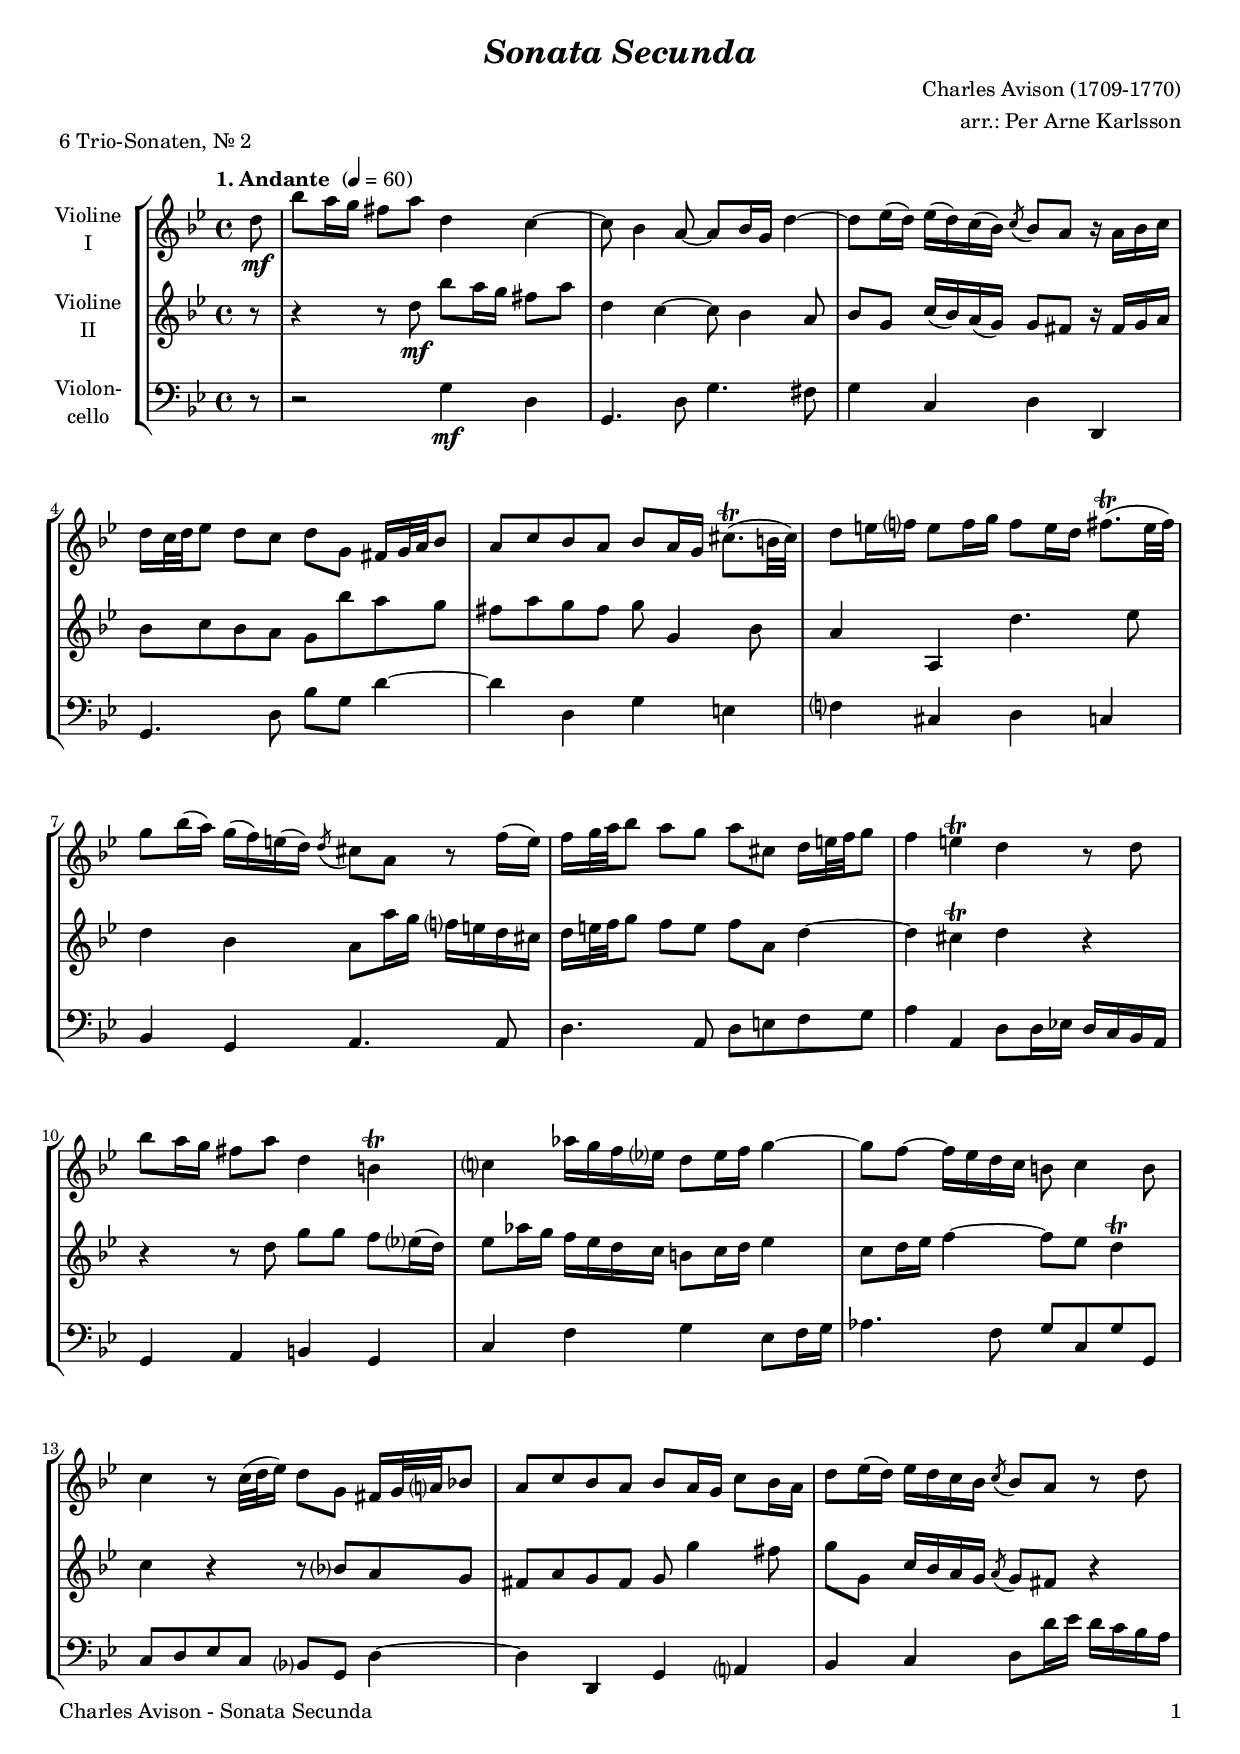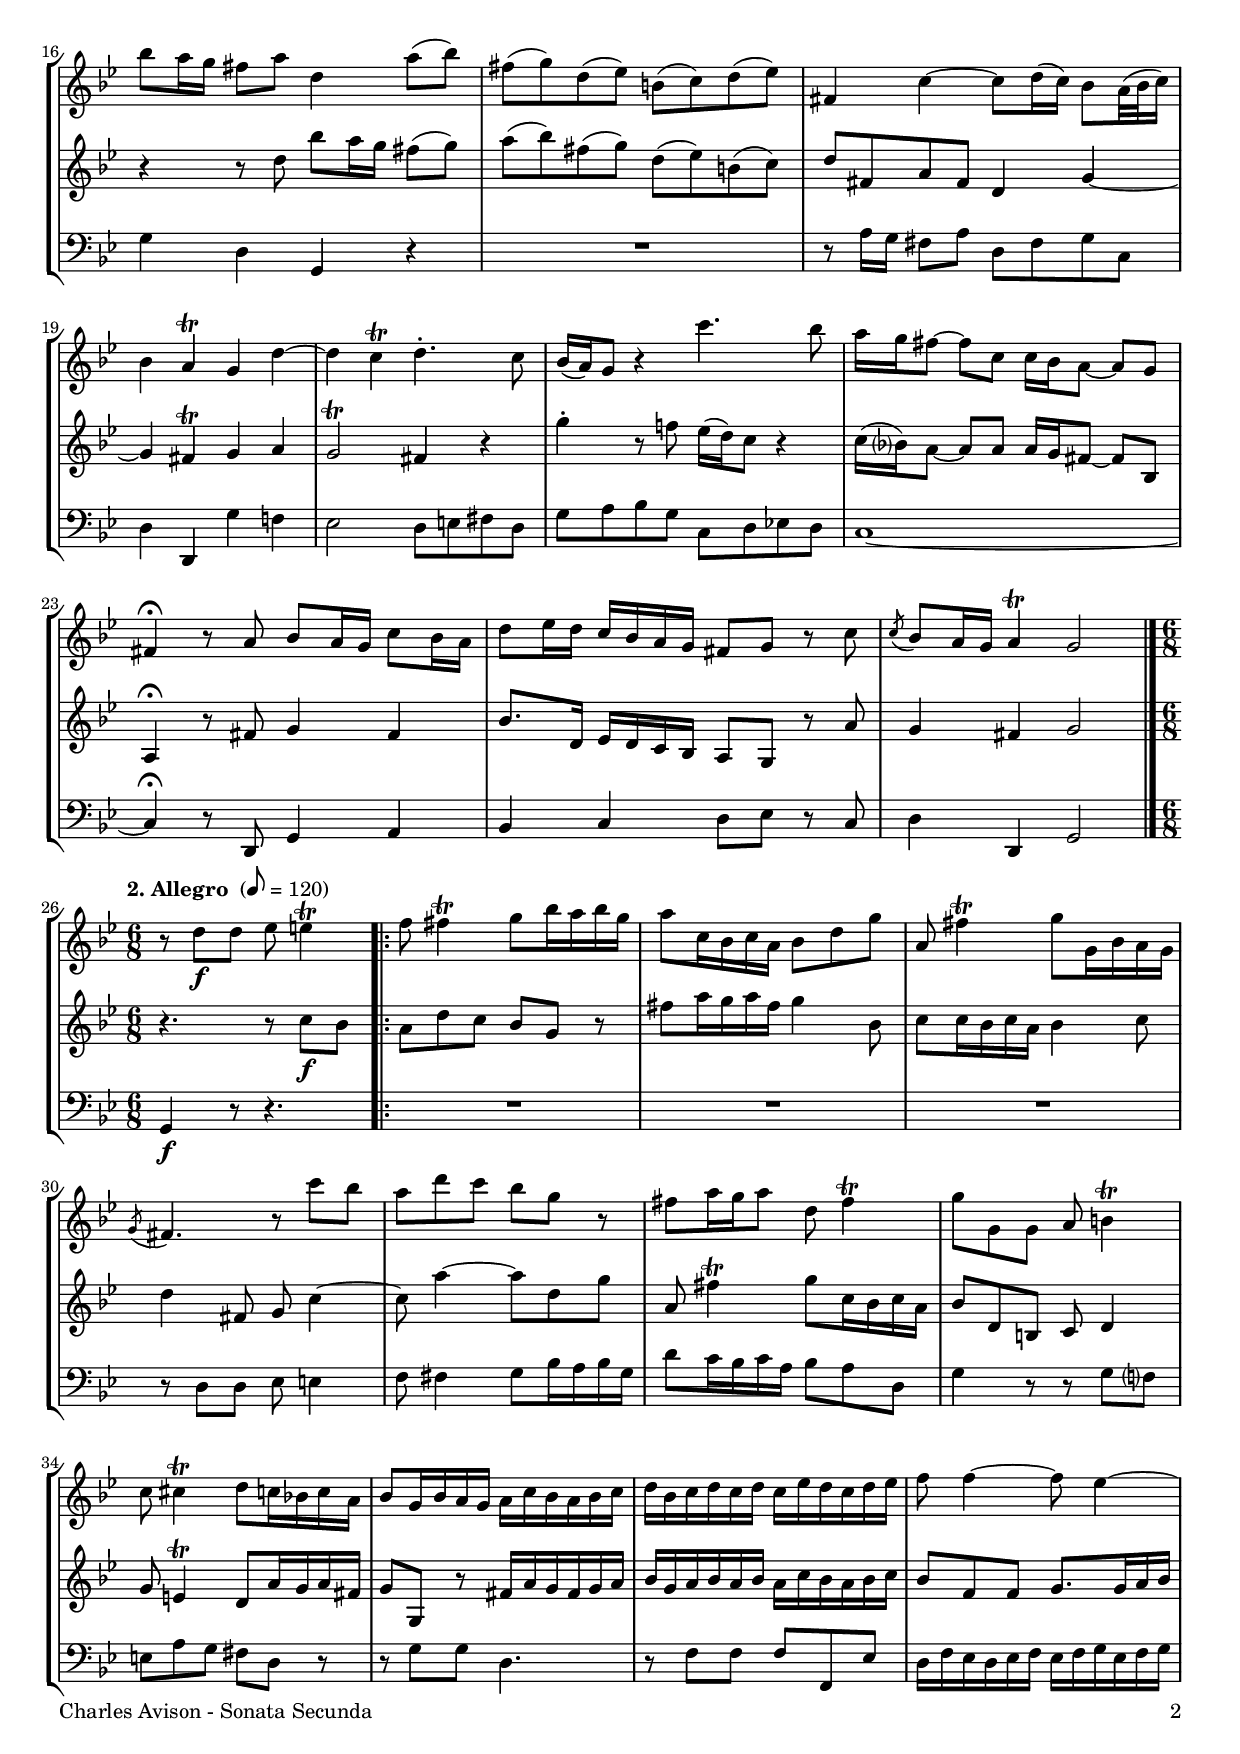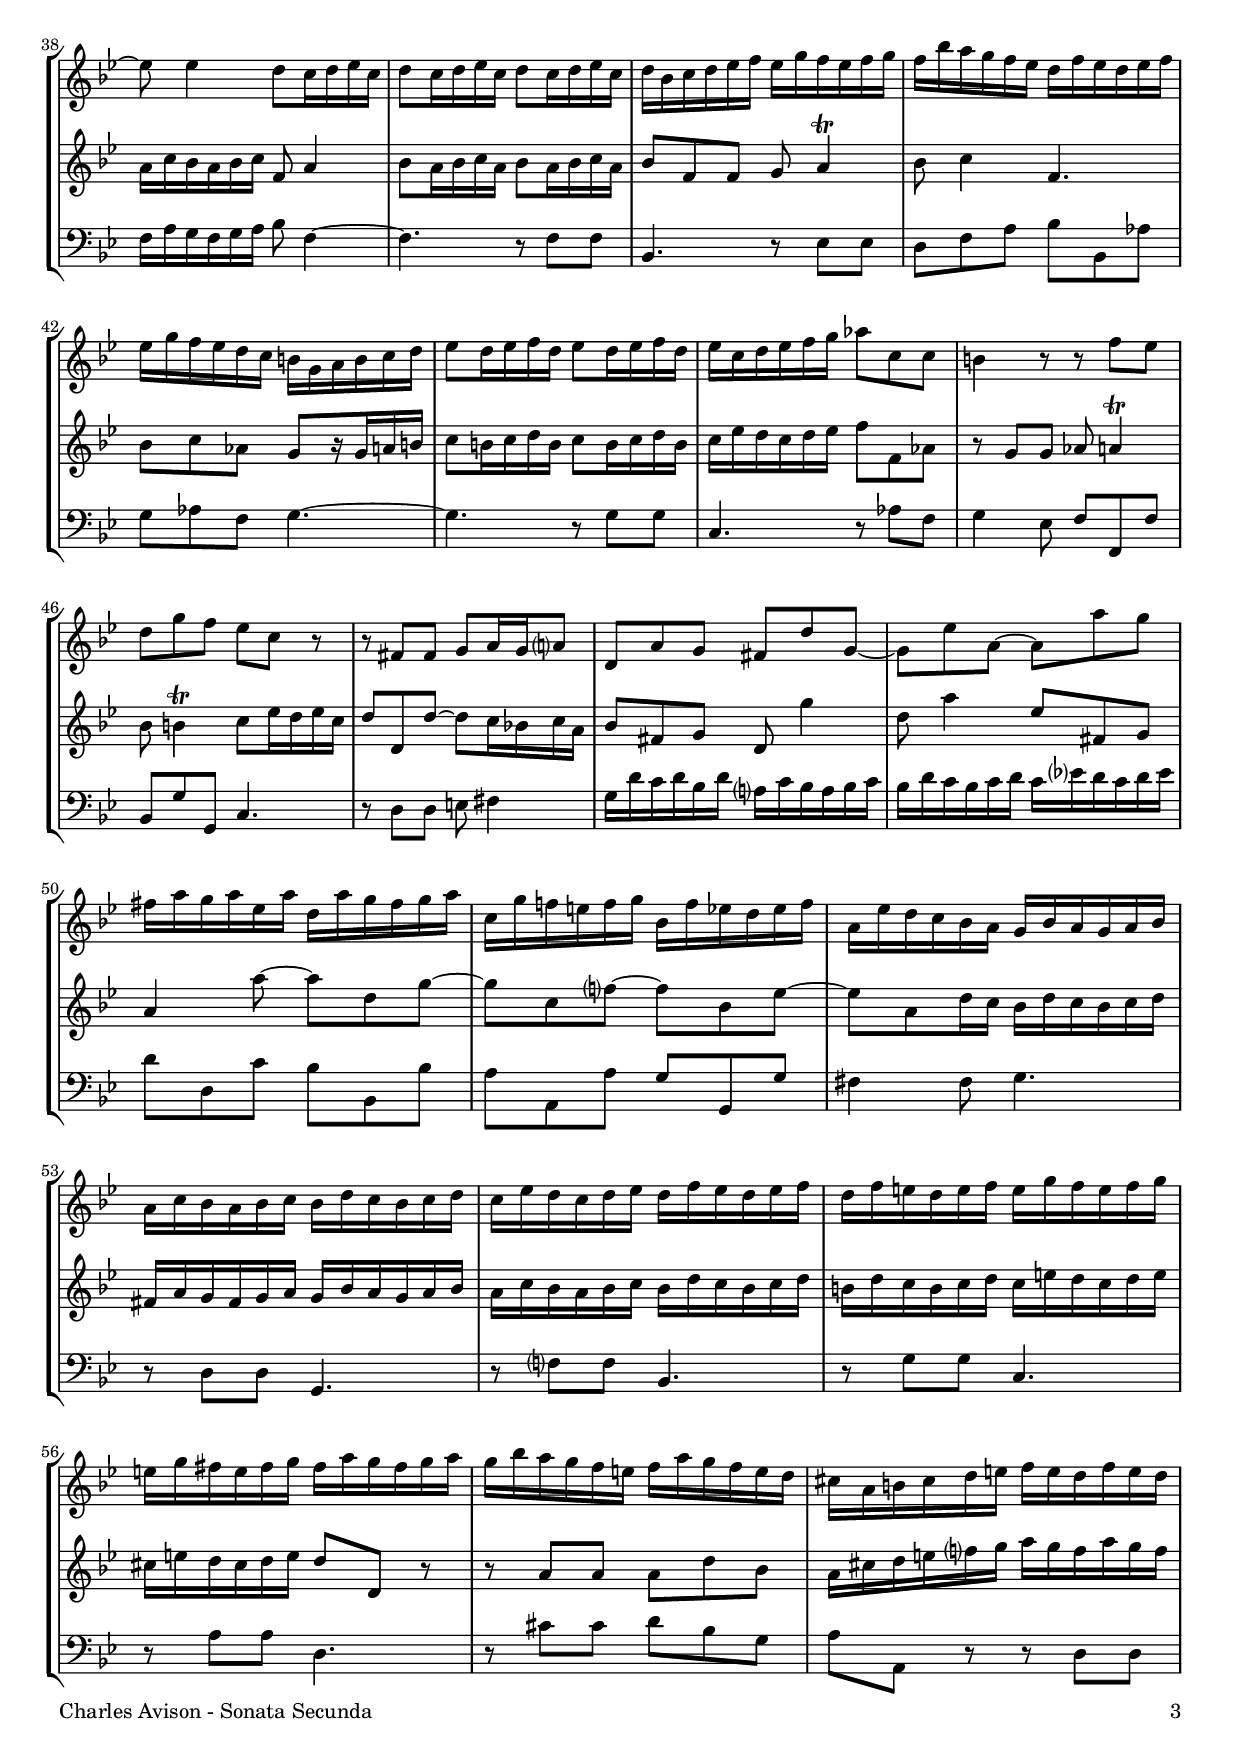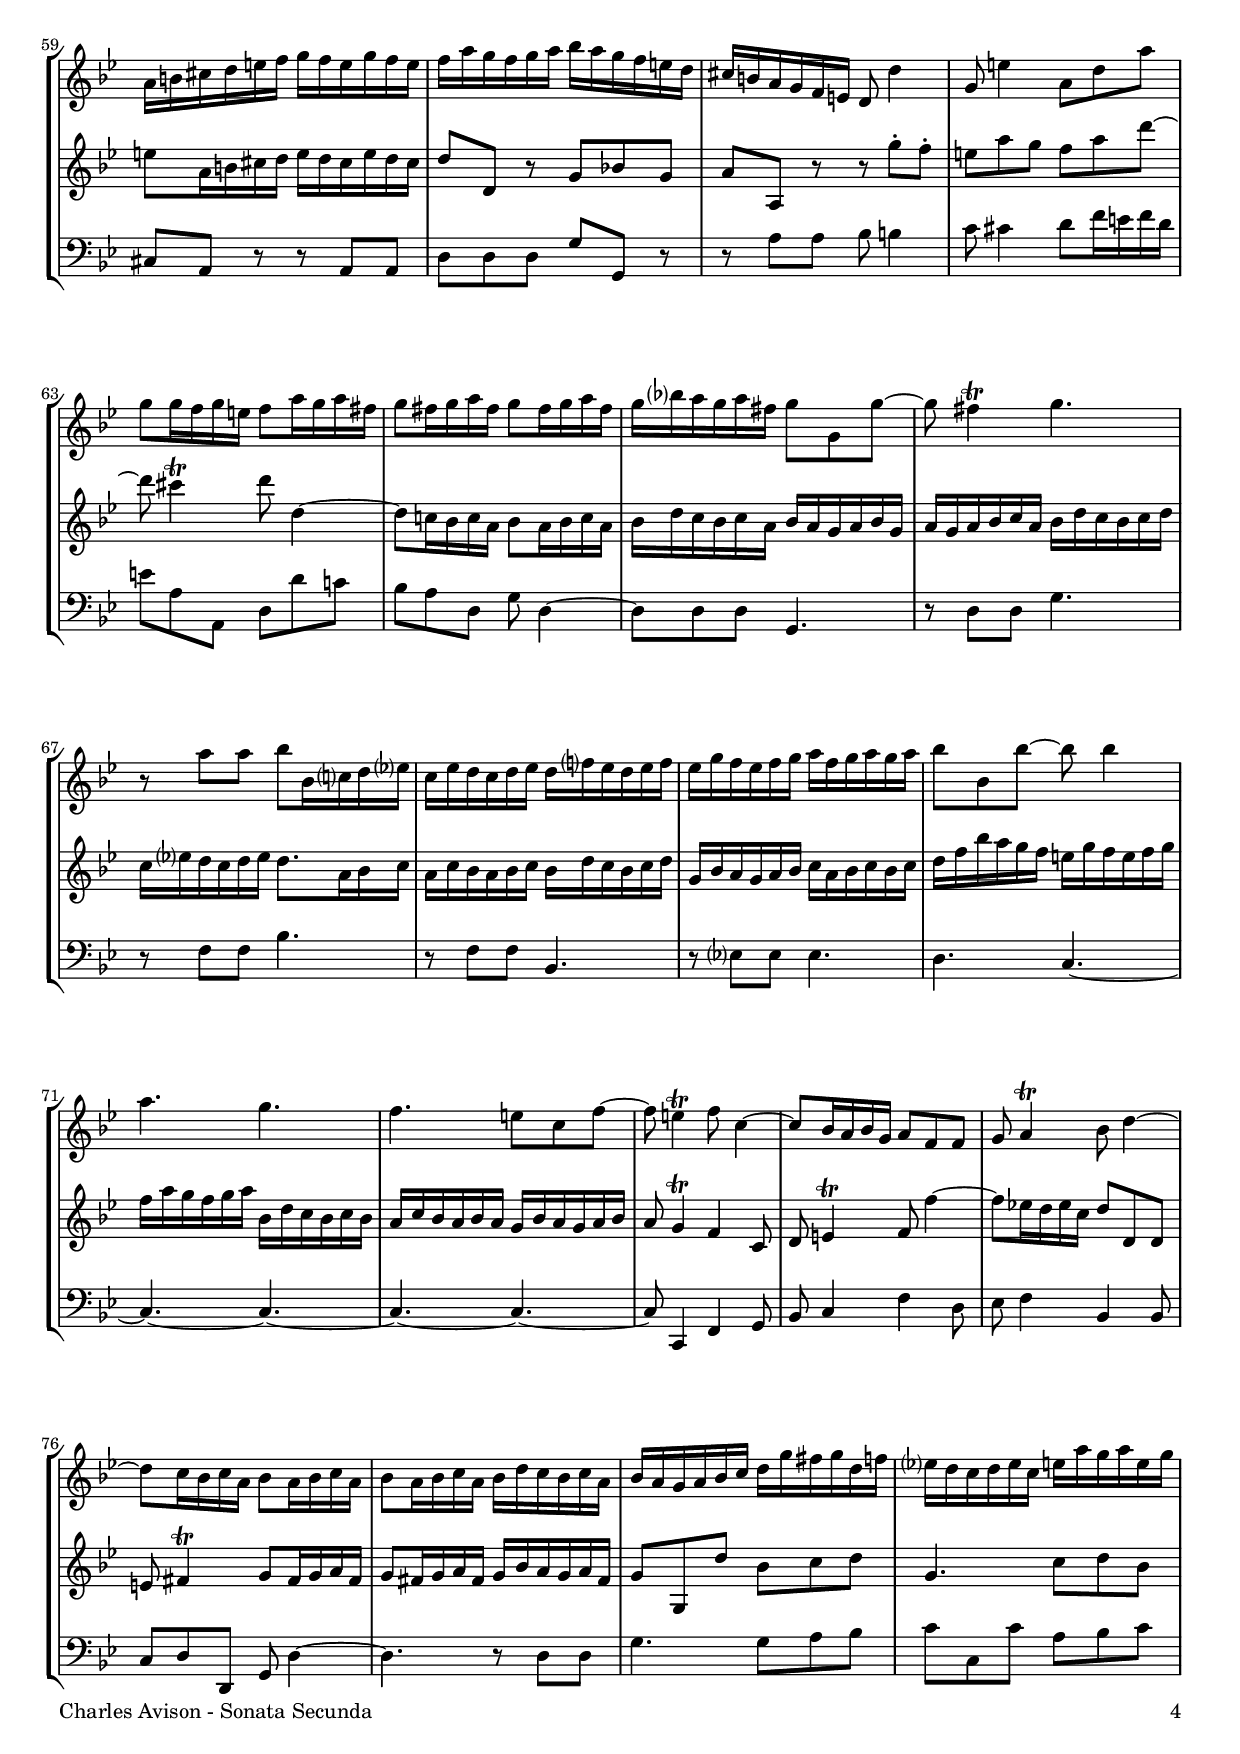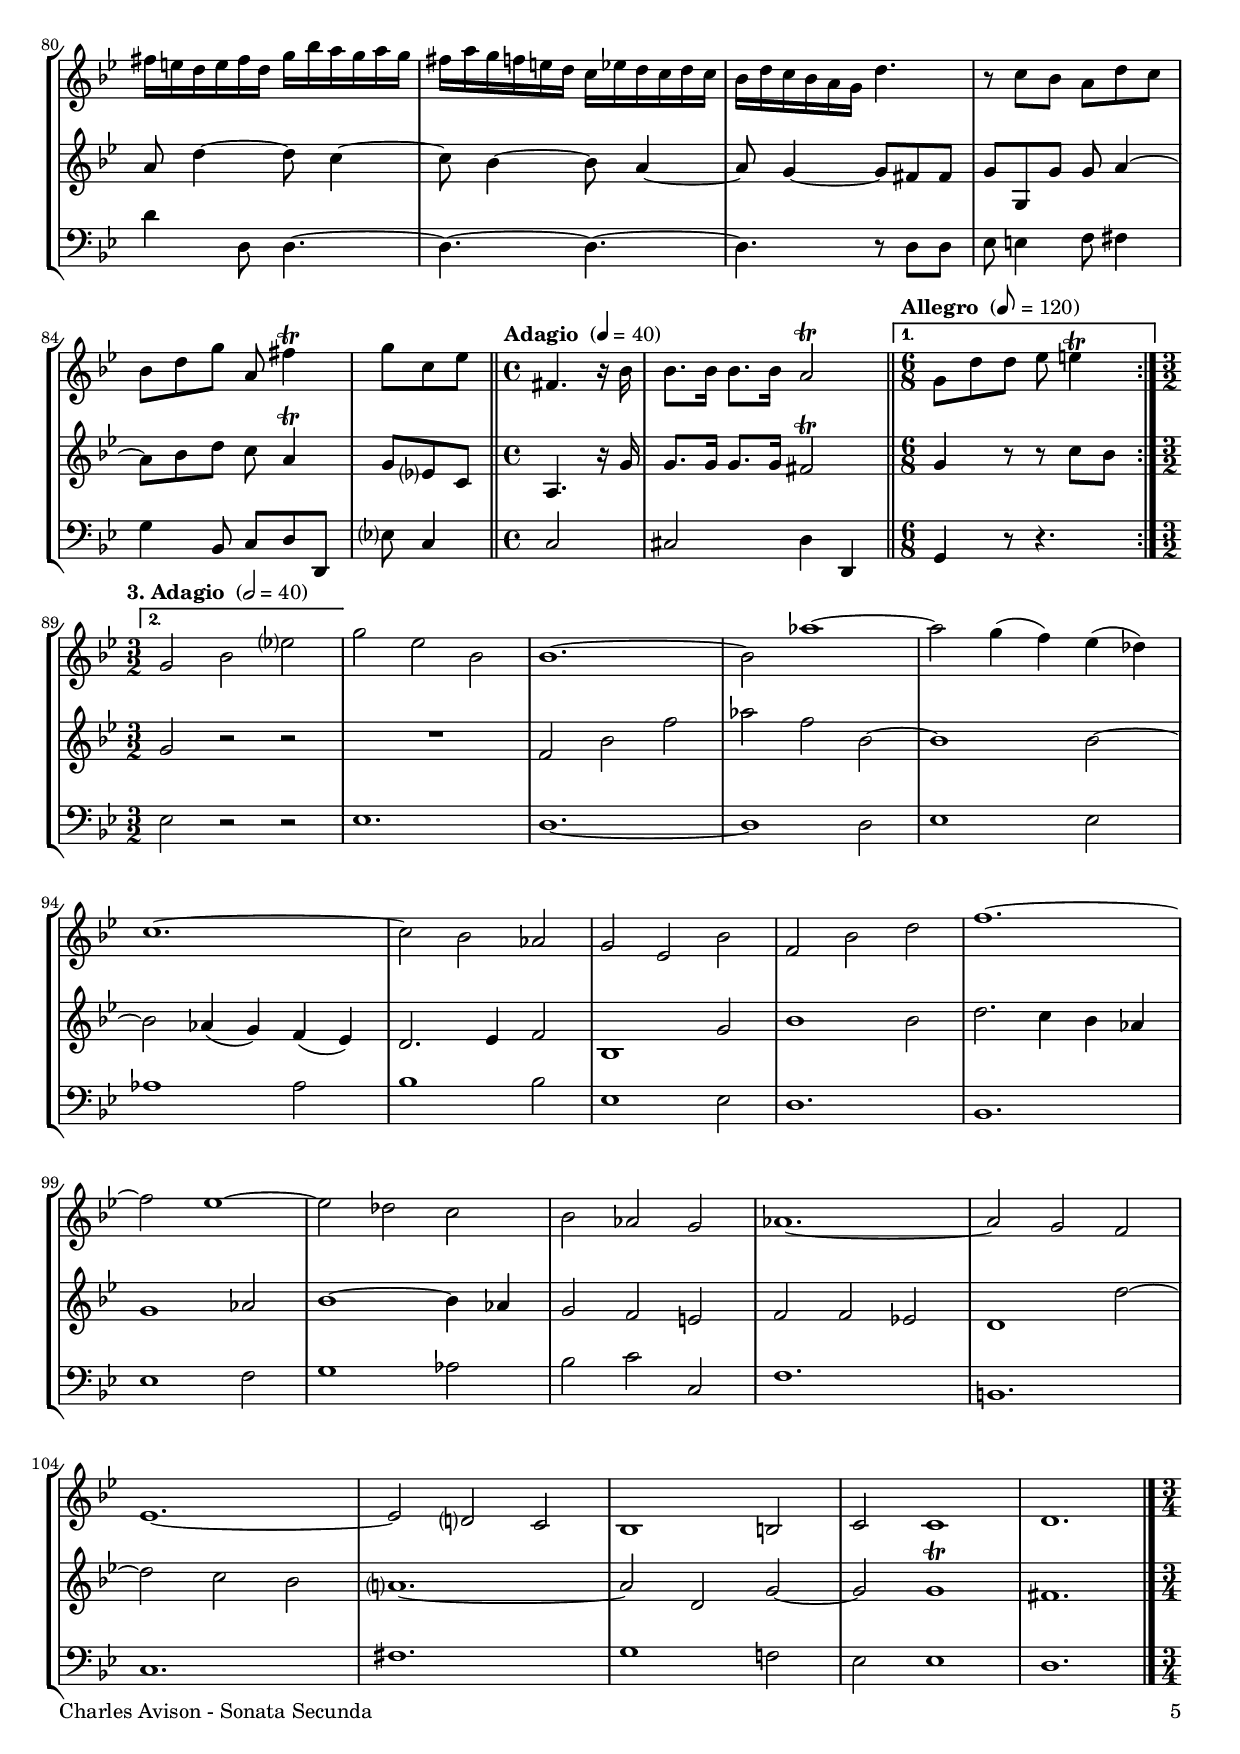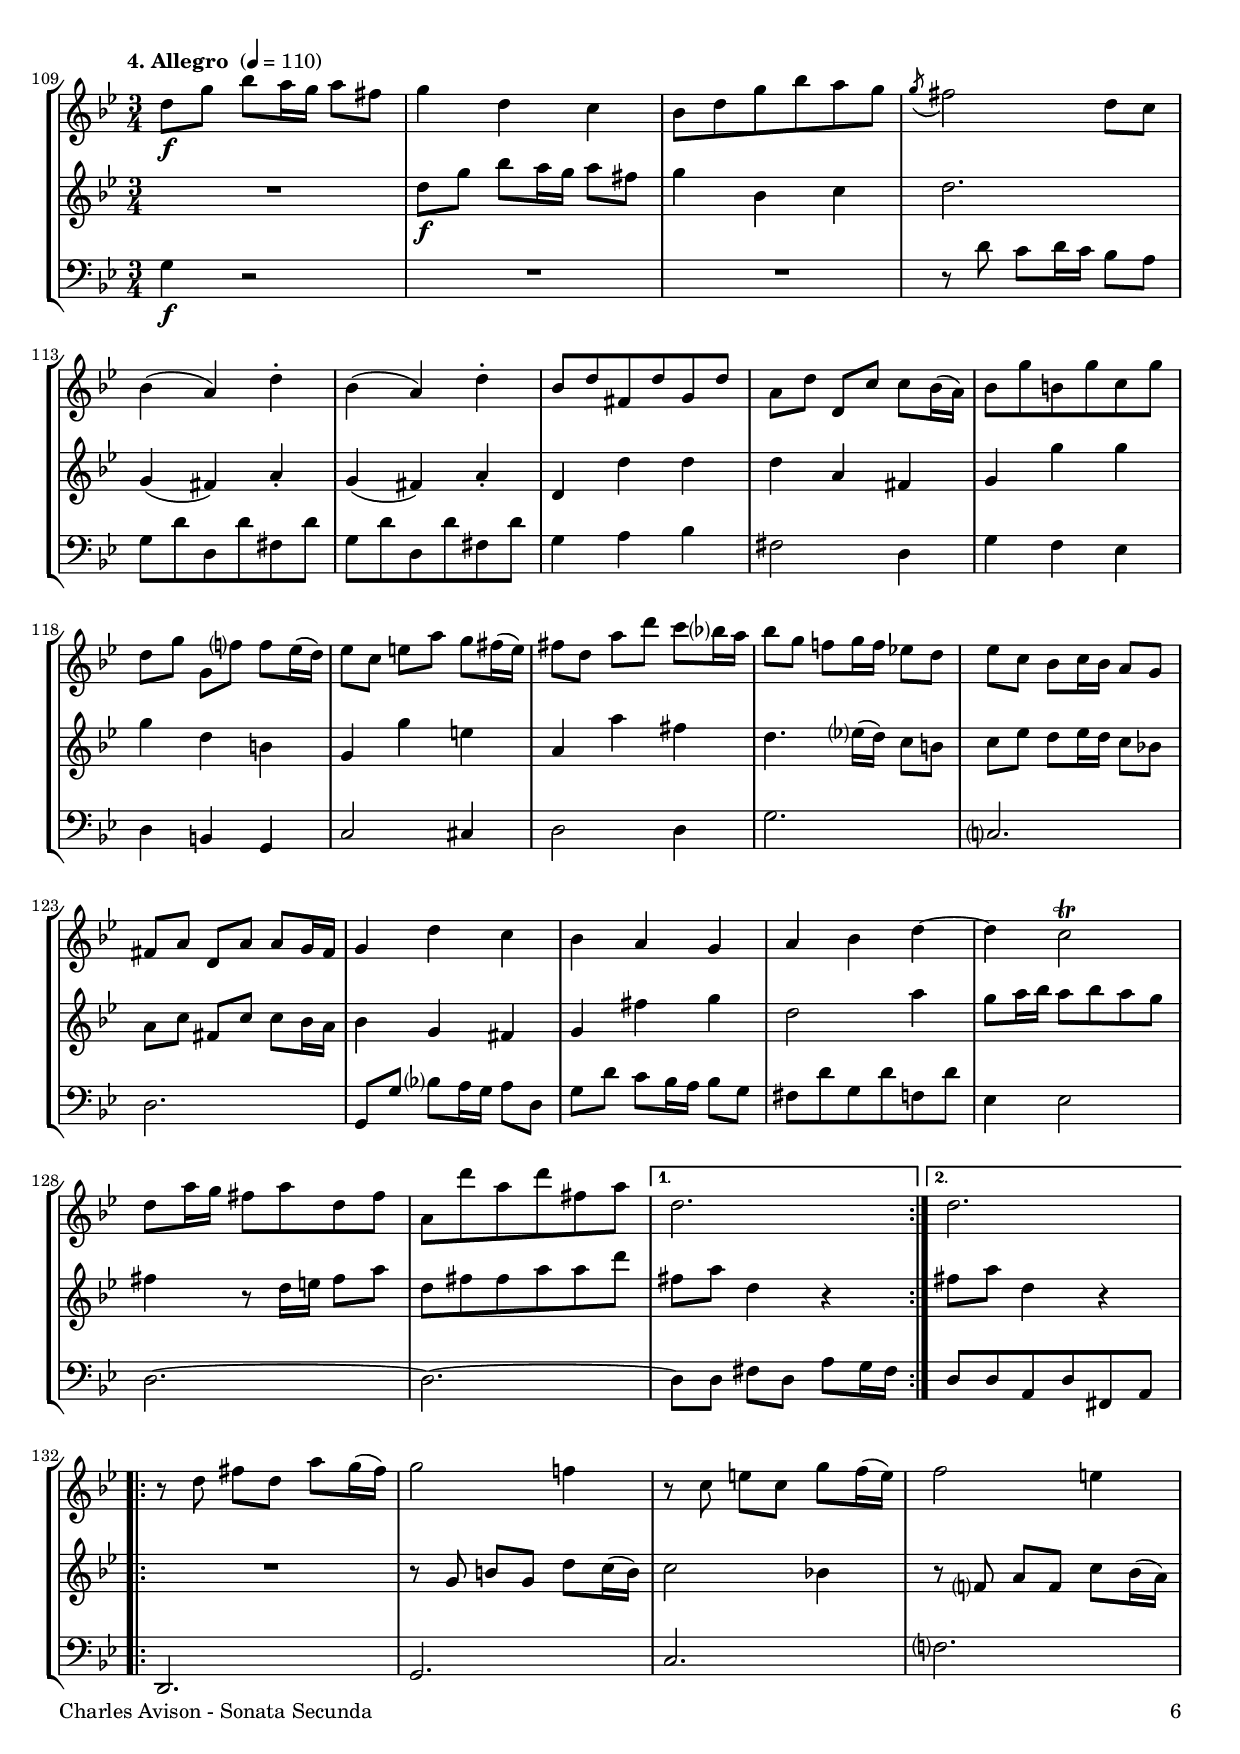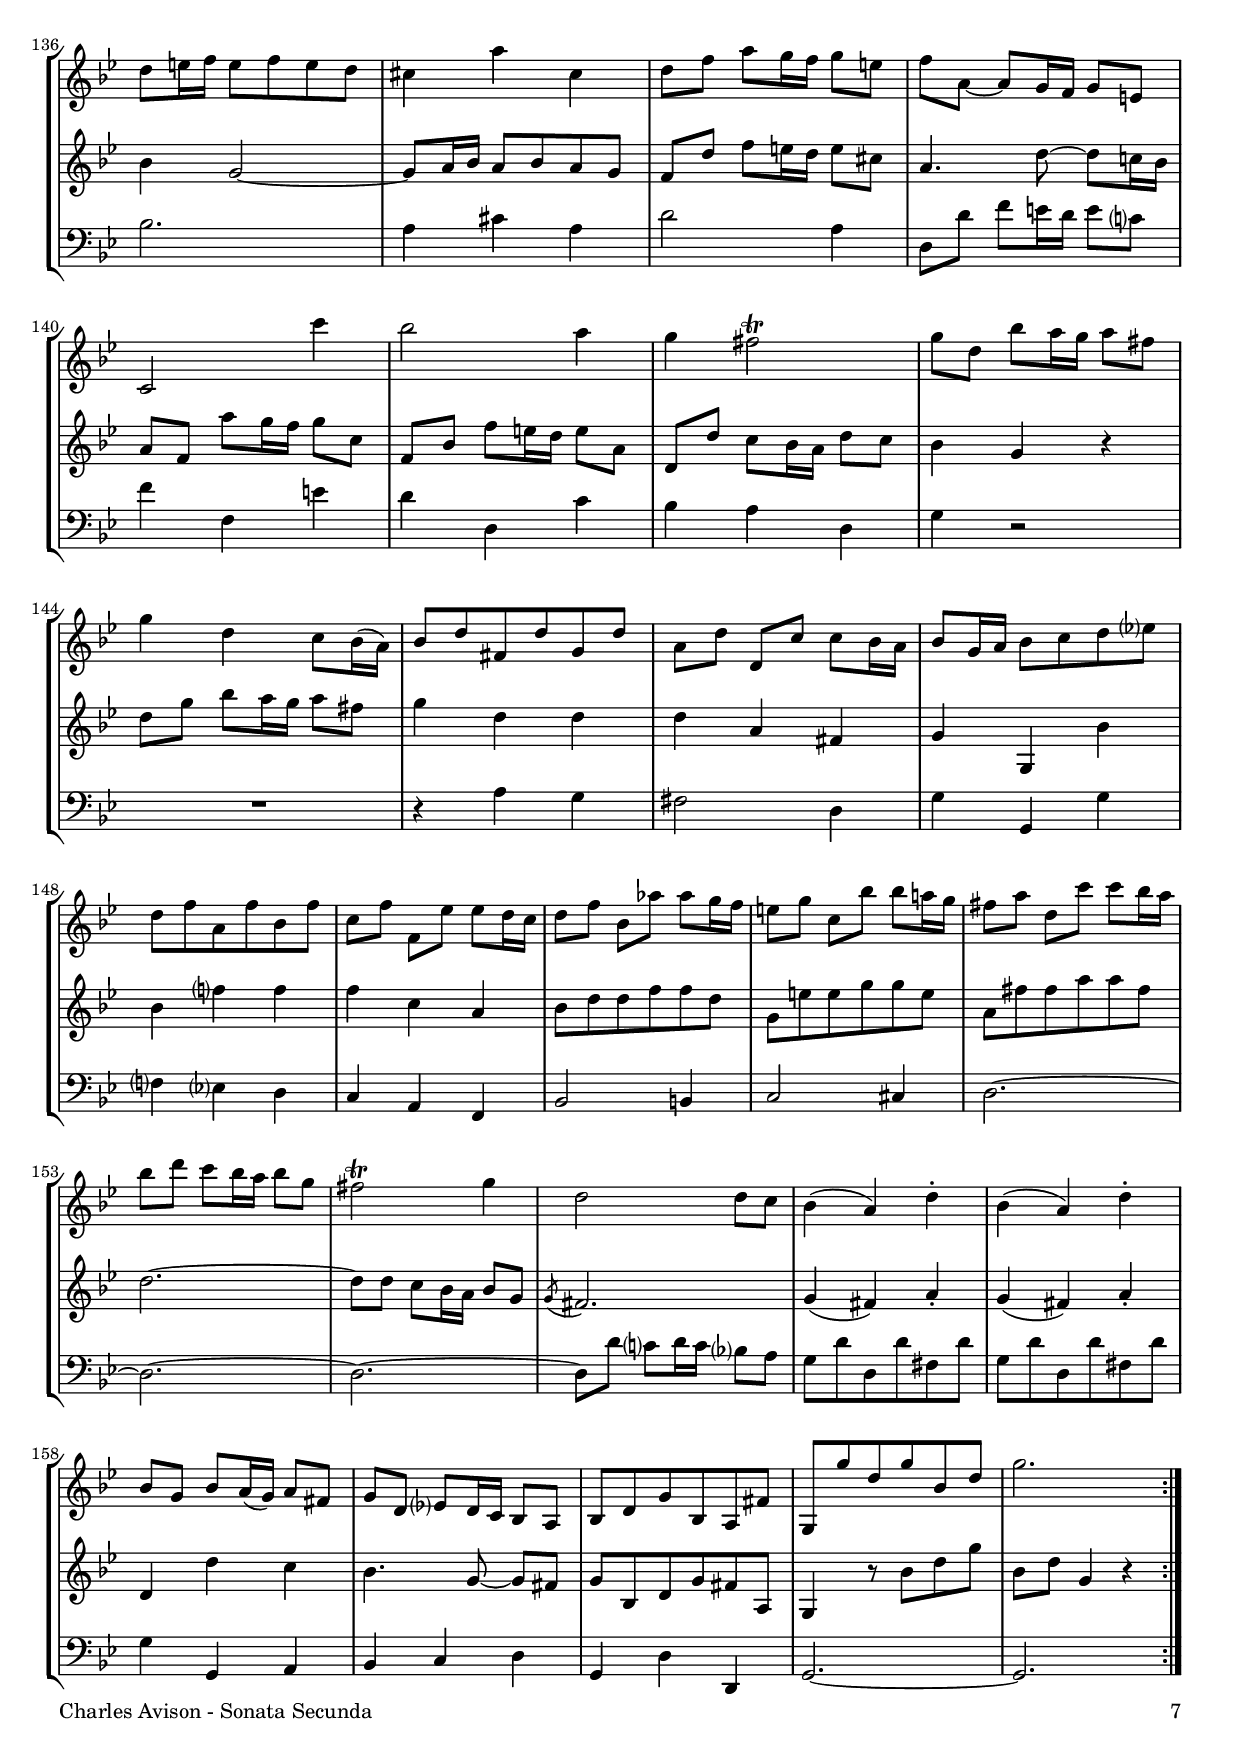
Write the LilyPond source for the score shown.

\version "2.24.4"
\include "deutsch.ly"
  
#(set-global-staff-size 18)

\header {
  title     = \markup \bold \italic "Sonata Secunda"
  composer  = "Charles Avison (1709-1770)"
  arranger  = "arr.: Per Arne Karlsson"
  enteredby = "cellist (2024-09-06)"
  piece     = "6 Trio-Sonaten, Nr. 2"
}

voiceconsts = {
  \key g \minor
  \time 4/4
  \clef "treble"
%  \numericTimeSignature
  \compressEmptyMeasures
% Set default beaming for all staves
%  \set Timing.beamExceptions = #'()
%  \set Timing.baseMoment     = #(ly:make-moment 1 4)
%  \set Timing.beatStructure  = #'(1 1 1)
}

mivl = "violin"
miva = "viola"
mipz = "pizzicato strings"
mivc = "cello"

introa = {            \tempo "1. Andante "  4=60 }
introb = { \break     \tempo "2. Allegro "  8=120 \time 6/8 }
introc = {  \bar "||" \tempo "Adagio "      4=40  \time 4/4 }
introd = {  \bar "||" \tempo "Allegro "     8=120 \time 6/8 }
introe = {            \tempo "3. Adagio "   2=40  \time 3/2 }
introf = { \pageBreak \tempo "4. Allegro "  4=110 \time 3/4 }

va = \relative c'' {
  \voiceconsts

  \introa
  \partial 8 d8\mf
  b' a16 g fis8 a d,4 c~
  c8 b4 a8~ a b16 g d'4~
  d8 es16( d) es( d) c( b) \acciaccatura c8 b a r16 a b c

  d16 c32 d es8 d c d g, fis16 g32 a b8
  a c b a b a16 g cis8.(\trill h32 cis)
  d8 e16 f? e8 f16 g f8 e16 d fis8.(\trill e32 fis)

  g8 b16( a) g( f) e( d) \acciaccatura d8 cis a r f'16( e)
  f g32 a b8 a g a cis, d16 e32 f g8
  f4 e\trill d r8 d

  b' a16 g fis8 a d,4 h\trill
  c? as'16 g f es? d8 es16 f g4~
  g8 f~ f16 es d c h8 c4 h8

  c4 r8 c32( d es16) d8 g, fis16 g32 a? b!8
  a c b a b a16 g c8 b16 a
  d8 es16( d) es d c b \acciaccatura c8 b a r d

  b' a16 g fis8 a d,4 a'8( b)
  fis( g) d( es) h( c) d( es)
  fis,4 c'~ c8 d16( c) b8 a32( b c16)

  b4 a\trill g d'~
  d c\trill d4.-. c8
  b16( a) g8 r4 c'4. b8
  a16 g fis8~ fis c c16 b a8~ a g

  fis4\fermata r8 a b a16 g c8 b16 a
  d8 es16 d c b a g fis8 g r c
  \acciaccatura c b a16 g a4\trill g2 \bar "|."

  \introb
  r8 d'\f d es e4\trill
  \repeat volta 2 {
    f8 fis4\trill g8 b16 a b g
    a8 c,16 b c a b8 d g
    a, fis'4\trill g8 g,16 b a g
    \acciaccatura g8 fis4. r8 c'' b

    a d c b g r
    fis a16 g a8 d, fis4\trill
    g8 g, g a h4\trill
    c8 cis4\trill d8 c16 b! c a
    b8 g16 b a g a c b a b c

    d b c d c d c es d c d es
    f8 f4~ f8 es4~
    es8 es4 d8 c16 d es c
    d8 c16 d es c d8 c16 d es c

    d b c d es f es g f es f g
    f b a g f es d f es d es f
    es g f es d c h g a h c d
    es8 d16 es f d es8 d16 es f d

    es c d es f g as8 c, c
    h4 r8 r f' es
    d g f es c r
    r fis, fis g a16 g a?8
    d, a' g fis d' g,~

    g es' a,~ a a' g
    fis16 a g a es a d, a' g fis g a
    c, g' f! e f g b, f' es d es f
    a, es' d c b a g b a g a b

    a c b a b c b d c b c d
    c es d c d es d f es d es f
    d f e d e f e g f e f g
    e g fis e fis g fis a g fis g a

    
    g b a g f e f a g f e d
    cis a h cis d e f e d f e d
    a h cis d e f g f e g f e
    f a g f g a b a g f e d

    cis h a g f e d8 d'4
    g,8 e'4 a,8 d a'
    g g16 f g e f8 a16 g a fis
    g8 fis16 g a fis g8 fis16 g a fis
    g b? a g a fis g8 g, g'~

    g fis4\trill g4.
    r8 a a b b,16 c? d es?
    c es d c d es d f? es d es f
    es g f es f g a f g a g a

    b8 b, b'~ b b4
    a4. g
    f
    e8 c f~
    f e4\trill f8 c4~
    c8 b16 a b g a8 f f

    g a4\trill b8 d4~
    d8 c16 b c a b8 a16 b c a
    b8 a16 b c a b d c b c a
    b a g a b c d g fis g d f
    es? d c d es c e a g a e g

    fis e d e fis d g b a g a g
    fis a g f e d c es d c d c
    b d c b a g d'4.
    r8 c b a d c

    b d g a, fis'4\trill
    \partial 4. g8 c, es
    \introc
    \partial 2 fis,4. r16 b
    b8. b16 b8. b16 a2\trill
  }
  \alternative {
    {
      \introd
      g8 d' d es e4\trill
    }
    {
      \introe
      g,2 b es?
    }
  }

  g es b
  b1.~
  b2 as'1~
  as2 g4( f) es( des)
  c1.~
  c2 b as
  
  g es b'
  f b d
  f1.~
  f2 es1~
  es2 des c
  b as g
  as1.~
  
  as2 g f
  es1.~
  es2 d? c
  b1 h2
  c c1
  d1. \bar "|."

  \introf
  \repeat volta 2 {
    d'8\f g b a16 g a8 fis
    g4 d c
    b8 d g b a g
    \acciaccatura g fis2 d8 c
    b4( a) d-.
    b( a) d-.

    b8 d fis, d' g, d'
    a d d, c' c b16( a)
    b8 g' h, g' c, g'
    d g g, f'? f es16( d)
    es8 c e a g fis16( e)
    fis8 d a' d c b?16 a

    b8 g f! g16 f es!8 d
    es c b c16 b a8 g
    fis a d, a' a g16 fis
    g4 d' c
    b a g
    a b d~

    d c2\trill
    d8 a'16 g fis8 a d, fis
    a, d' a d fis, a
  }
  \alternative {
    { d,2. }
    { d }
  }
  \repeat volta 2 {
    r8 d fis d a' g16( fis)

    g2 f!4
    r8 c e c g' f16( e)
    f2 e4
    d8 e16 f e8 f e d
    cis4 a' cis,
    d8 f a g16 f g8 e

    f a,~ a g16 f g8 e
    c2 c''4
    b2 a4
    g fis2\trill
    g8 d b' a16 g a8 fis
    g4 d c8 b16( a)

    b8 d fis, d' g, d'
    a d d, c' c b16 a
    b8 g16 a b8 c d es?
    d f a, f' b, f'
    c f f, es' es d16 c
    d8 f b, as' as g16 f

    e8 g c, b' b a!16 g
    fis8 a d, c' c b16 a
    b8 d c b16 a b8 g
    fis2\trill g4
    d2 d8 c
    b4( a) d-.

    b( a) d-.
    b8 g b a16( g) a8 fis
    g d es? d16 c b8 a
    b d g b, a fis'
    g, g'' d g b, d
    g2.
  }  
}

vb = \relative c'' {
  \voiceconsts

  \introa
  \partial 8 r8
  r4 r8 d\mf b' a16 g fis8 a
  d,4 c~ c8 b4 a8
  b g c16( b) a( g) g8 fis r16 fis g a

  b8 c b a g b' a g
  fis a g fis g g,4 b8
  a4 a, d'4. es8

  d4 b a8 a'16 g f? e d cis
  d e32 f g8 f e f a, d4~
  d cis\trill d r

  r r8 d g g f es?16( d)
  es8 as16 g f es d c h8 c16 d es4
  c8 d16 es f4~ f8 es d4\trill

  c r r8 b? a g
  fis a g fis g g'4 fis8
  g g, c16 b a g \acciaccatura a8 g fis r4

  r r8 d' b' a16 g fis8( g)
  a( b) fis( g) d( es) h( c)
  d fis, a fis d4 g~

  g fis\trill g a
  g2\trill fis4 r
  g'-. r8 f! es16( d) c8 r4
  c16( b?) a8~ a a a16 g fis8~ fis b,

  a4\fermata r8 fis' g4 fis
  b8. d,16 es d c b a8 g r a'
  g4 fis g2 \bar "|."

  \introb
  r4. r8 c\f b
  \repeat volta 2 {
    a d c b g r
    fis' a16 g a fis g4 b,8
    c c16 b c a b4 c8
    d4 fis,8 g c4~

    c8 a'4~ a8 d, g
    a, fis'4\trill g8 c,16 b c a
    b8 d, h c d4
    g8 e4\trill d8 a'16 g a fis
    g8 g, r fis'16 a g fis g a

    b g a b a b a c b a b c
    b8 f f g8. g16 a b
    a c b a b c f,8 a4
    b8 a16 b c a b8 a16 b c a

    b8 f f g a4\trill
    b8 c4 f,4.
    b8 c as g[ r16 g a h]
    c8 h16 c d h c8 h16 c d h

    c es d c d es f8 f, as
    r g g as a4\trill
    b8 h4\trill c8 es16 d es c
    d8 d, d'~ d c16 b! c a
    b8 fis g d g'4

    d8 a'4 es8 fis, g
    a4 a'8~ a d, g~
    g c, f?~ f b, es~
    es a, d16 c b d c b c d

    fis, a g fis g a g b a g a b
    a c b a b c b d c b c d
    h d c h c d c e d c d e
    cis e d cis d e d8 d, r

    r a' a a d b
    a16 cis d e f? g a g f a g f
    e8 a,16 h cis d e d cis e d cis
    d8 d, r g b! g

    a a, r r g''-. f-.
    e a g f a d~
    d cis4\trill d8 d,4~
    d8 c!16 b c a b8 a16 b c a
    b d c b c a b a g a b g

    a g a b c a b d c b c d
    c es? d c d es d8. a16 b c
    a c b a b c b d c b c d
    g, b a g a b c a b c b c

    d f b a g f e g f e f g
    f a g f g a b, d c b c b
    a c b a b a g b a g a b
    a8 g4\trill f c8
    d e4\trill f8 f'4~

    f8 es!16 d es c d8 d, d
    e fis4\trill g8 fis16 g a fis
    g8 fis16 g a fis g b a g a fis
    g8 g, d'' b c d
    g,4. c8 d b

    a d4~ d8 c4~
    c8 b4~ b8 a4~
    a8 g4~ g8 fis fis
    g g, g' g a4~

    a8 b d c a4\trill
    \partial 4. g8 es? c
    \introc
    \partial 2 a4. r16 g'
    g8. g16 g8. g16 fis2\trill
  }
  \alternative {
    {
      \introd
      g4 r8 r c b
    }
    {
      \introe
      g2 r r
    }
  }
  R1.
  f2 b f'
  as f b,~
  b1 b2~
  b as4( g) f( es)
  d2. es4 f2

  b,1 g'2
  b1 b2
  d2. c4 b as
  g1 as2
  b1~ b4 as
  g2 f e
  f f es!

  d1 d'2~
  d c b
  a?1.~
  a2 d, g~
  g g1\trill
  fis1. \bar "|."

  \introf
  \repeat volta 2 {
    R2.
    d'8\f g b a16 g a8 fis
    g4 b, c
    d2.
    g,4( fis) a-.
    g( fis) a-.

    d, d' d
    d a fis
    g g' g
    g d h
    g g' e
    a, a' fis

    d4. es?16( d) c8 h
    c es d es16 d c8 b!
    a c fis, c' c b16 a
    b4 g fis
    g fis' g
    d2 a'4

    g8 a16 b a8 b a g
    fis4 r8 d16 e fis8 a
    d, fis fis a a d
  }
  \alternative {
    { fis, a d,4 r }
    { fis8 a d,4 r }
  }
  \repeat volta 2 {
    R2.

    r8 g, h g d' c16( h)
    c2 b!4
    r8 f? a f c' b16( a)
    b4 g2~
    g8 a16 b a8 b a g
    f d' f e16 d e8 cis

    a4. d8~ d c!16 b
    a8 f a' g16 f g8 c,
    f, b f' e16 d e8 a,
    d, d' c b16 a d8 c
    b4 g r
    d'8 g b a16 g a8 fis

    g4 d d
    d a fis
    g g, b'
    b f'? f
    f c a
    b8 d d f f d

    g, e' e g g e
    a, fis' fis a a fis
    d2.~
    d8 d c b16 a b8 g
    \acciaccatura g fis2.
    g4( fis) a-.

    g( fis) a-.
    d, d' c
    b4. g8~ g[ fis]
    g b, d g fis a,
    g4 r8 b' d g
    b, d g,4 r
  }  
}

vc = \relative c' {
  \voiceconsts
  \clef "bass"
  
  \introa
  \partial 8 r8
  r2 g4\mf d
  g,4. d'8 g4. fis8
  g4 c, d d,

  g4. d'8 b' g d'4~
  d d, g e
  f? cis d c

  b g a4. a8
  d4. a8 d e f g
  a4 a, d8 d16 es! d c b a

  g4 a h g
  c f g es8 f16 g
  as4. f8 g c, g' g,

  c d es c b? g d'4~
  d d, g a?
  b c d8 d'16 es d c b a

  g4 d g, r
  R1
  r8 a'16 g fis8 a d, fis g c,

  d4 d, g' f!
  es2 d8 e fis d
  g a b g c, d es! d
  c1~

  c4\fermata r8 d, g4 a
  b c d8 es r8 c
  d4 d, g2 \bar "|."

  \introb
  g4\f r8 r4.
  \repeat volta 2 {
    R2.*3
    r8 d' d es e4

    f8 fis4 g8 b16 a b g
    d'8 c16 b c a b8 a d,
    g4 r8 r g f?
    e a g fis d r
    r g g d4.

    r8 f f f f, es'
    d16 f es d es f es f g es f g
    f a g f g a b8 f4~
    f4. r8 f f

    b,4. r8 es es
    d f a b b, as'
    g as f g4.~
    g r8 g g

    c,4. r8 as' f
    g4 es8 f f, f'
    b, g' g, c4.
    r8 d d e fis4
    g16 d' c d b d a? c b a b c

    b d c b c d c es? d c d es
    d8 d, c' b b, b'
    a a, a' g g, g'
    fis4 fis8 g4.

    r8 d d g,4.
    r8 f'? f b,4.
    r8 g' g c,4.
    r8 a' a d,4.

    r8 cis' cis d b g
    a a, r r d d
    cis a r r a a
    d d d g g, r

    r a' a b h4
    c8 cis4 d8 f16 e f d
    e8 a, a, d d' c!
    b a d, g d4~
    d8 d d g,4.

    r8 d' d g4.
    r8 f f b4.
    r8 f f b,4.
    r8 es? es es4.

    d c~
    c~ c~
    c~ c~
    c8 c,4 f4 g8
    b c4 f d8

    es f4 b, b8
    c d d, g d'4~
    d4. r8 d d
    g4. g8 a b
    c c, c' a b c

    d4 d,8 d4.~
    d~ d~
    d r8 d d
    es e4 f8 fis4

    g b,8 c d d,
    \partial 4. es'? c4
    \introc
    \partial 2 c2
    cis d4 d,
  }
  \alternative {
    {
      \introd
      g r8 r4.
    }
    {
      \introe
      es'2 r r
    }
  }
  es1.
  d~
  d1 d2
  es1 es2
  as1 as2
  b1 b2

  es,1 es2
  d1.
  b
  es1 f2
  g1 as2
  b c c,
  f1.

  h,
  c
  fis
  g1 f!2
  es es1
  d1. \bar "|."

  \introf
  \repeat volta 2 {
    g4\f r2
    R2.*2
    r8 d' c d16 c b8 a
    g d' d, d' fis, d'
    g, d' d, d' fis, d'

    g,4 a b
    fis2 d4
    g f es
    d h g
    c2 cis4
    d2 d4

    g2.
    c,?
    d
    g,8 g' b? a16 g a8 d,
    g d' c b16 a b8 g
    fis d' g, d' f, d'

    es,4 es2
    d2.~
    d~
  }
  \alternative {
    { d8 d fis d a' g16 fis }
    { d8 d a d fis, a }
  }
  \repeat volta 2 {
    d,2.

    g
    c
    f?
    b
    a4 cis a
    d2 a4

    d,8 d' f e16 d e8 c?
    f4 f, e'
    d d, c'
    b a d,
    g r2
    R2.

    r4 a g
    fis2 d4
    g g, g'
    f? es? d
    c a f
    b2 h4

    c2 cis4
    d2.~
    d~
    d~
    d8 d' c? d16 c b?8 a
    g d' d, d' fis, d'

    g, d' d, d' fis, d'
    g,4 g, a
    b c d
    g, d' d,
    g2.~
    g
  }  
}


music = \new StaffGroup <<
      \new Staff {
	\set Staff.midiInstrument = \mivl
	\set Staff.instrumentName = \markup \center-column { "Violine" "I" }
	\transpose g g { \va }
      }

      \new Staff {
	\set Staff.midiInstrument = \mivl
	\set Staff.instrumentName = \markup \center-column { "Violine" "II" }
	\transpose g g { \vb }
      }

      \new Staff {
	\set Staff.midiInstrument = \mivc
	\set Staff.instrumentName = \markup \center-column { "Violon-" "cello" }
	\transpose g g { \vc }
      }
>>

\book {
  \paper {
    print-page-number = ##t
    print-first-page-number = ##t
    ragged-last-bottom = ##f
    oddHeaderMarkup = \markup \null
    evenHeaderMarkup = \markup \null
    oddFooterMarkup = \markup {
      \fill-line {
        \if \should-print-page-number
        "Charles Avison - Sonata Secunda" \fromproperty #'page:page-number-string
      }
    }
    evenFooterMarkup = \oddFooterMarkup
  } \score {
    \music
    \layout {}
  }

  \score {
    \unfoldRepeats \music

    \midi {
      \context {
        \Score
      }
    }
  }
}
